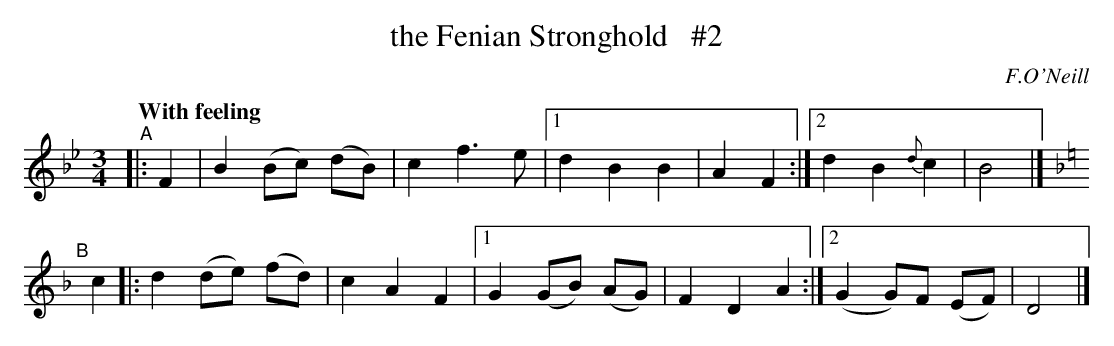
X:1
T: the Fenian Stronghold   #2
O: F.O'Neill
Q: "With feeling"
M: 3/4
L: 1/8
K: Bb	% and D dorian
"^A"|: F2 | B2 (Bc) (dB) | c2 f3 e |1 d2 B2 B2 | A2 F2 :|2 d2 B2 {d}c2 | B4 |][K:=e]
K: Dm
"^B"[|] c2 |: d2 (de) (fd) | c2 A2 F2 |1 G2 (GB) (AG) | F2 D2 A2 :|2 (G2 G)F (EF) | D4 |]
